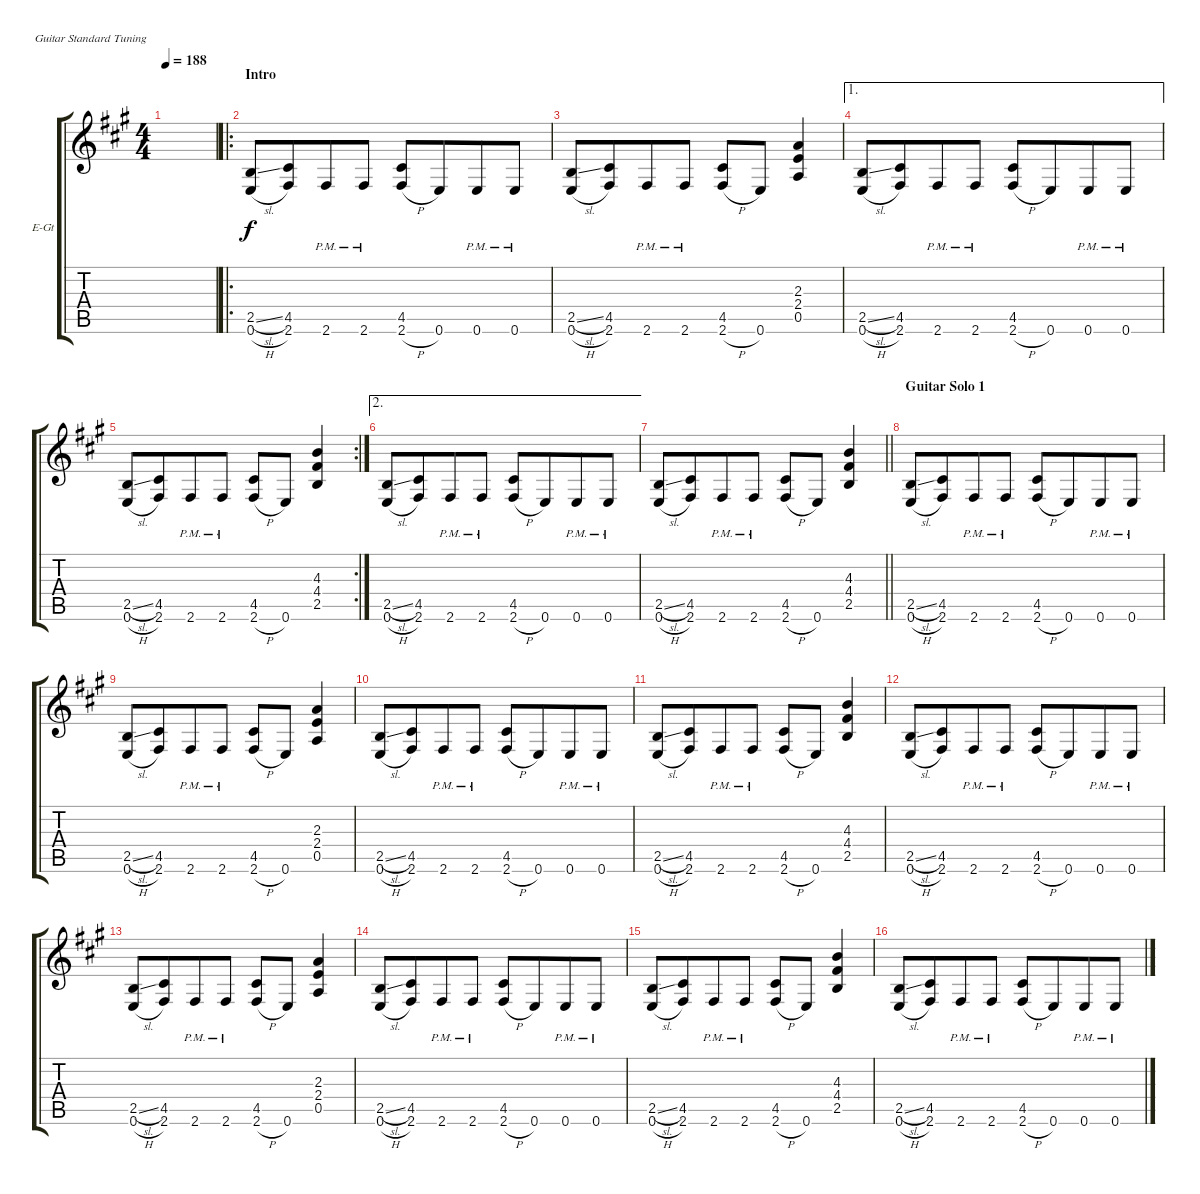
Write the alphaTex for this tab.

\bracketExtendMode groupsimilarinstruments
\firstSystemTrackNameOrientation horizontal
\otherSystemsTrackNameOrientation horizontal
\track ("Kirk Hammett" "E-Gt") {instrument distortionguitar}
\staff {score tabs}
\tuning (E4 B3 G3 D3 A2 E2)
\ts (4 4)
\beaming (8 4 4)
\tempo 188
\clef g2
\ks a
|
\ro
\section ("" "Intro")
(2.5{sl} 0.6{h}).8 (4.5 2.6).8 2.6{pm}.8 2.6{pm}.8 (4.5 2.6{h}).8 0.6.8 0.6{pm}.8 0.6{pm}.8 |
(2.5{sl} 0.6{h}).8 (4.5 2.6).8 2.6{pm}.8 2.6{pm}.8 (4.5 2.6{h}).8 0.6.8 (2.3 2.4 0.5).4 |
\ae 1
(2.5{sl} 0.6{h}).8 (4.5 2.6).8 2.6{pm}.8 2.6{pm}.8 (4.5 2.6{h}).8 0.6.8 0.6{pm}.8 0.6{pm}.8 |
\rc 2
(2.5{sl} 0.6{h}).8 (4.5 2.6).8 2.6{pm}.8 2.6{pm}.8 (4.5 2.6{h}).8 0.6.8 (4.3 4.4 2.5).4 |
\ae 2
(2.5{sl} 0.6{h}).8 (4.5 2.6).8 2.6{pm}.8 2.6{pm}.8 (4.5 2.6{h}).8 0.6.8 0.6{pm}.8 0.6{pm}.8 |
\barLineRight lightlight
(2.5{sl} 0.6{h}).8 (4.5 2.6).8 2.6{pm}.8 2.6{pm}.8 (4.5 2.6{h}).8 0.6.8 (4.3 4.4 2.5).4 |
\section ("" "Guitar Solo 1")
(2.5{sl} 0.6{h}).8 (4.5 2.6).8 2.6{pm}.8 2.6{pm}.8 (4.5 2.6{h}).8 0.6.8 0.6{pm}.8 0.6{pm}.8 |
(2.5{sl} 0.6{h}).8 (4.5 2.6).8 2.6{pm}.8 2.6{pm}.8 (4.5 2.6{h}).8 0.6.8 (2.3 2.4 0.5).4 |
(2.5{sl} 0.6{h}).8 (4.5 2.6).8 2.6{pm}.8 2.6{pm}.8 (4.5 2.6{h}).8 0.6.8 0.6{pm}.8 0.6{pm}.8 |
(2.5{sl} 0.6{h}).8 (4.5 2.6).8 2.6{pm}.8 2.6{pm}.8 (4.5 2.6{h}).8 0.6.8 (4.3 4.4 2.5).4 |
(2.5{sl} 0.6{h}).8 (4.5 2.6).8 2.6{pm}.8 2.6{pm}.8 (4.5 2.6{h}).8 0.6.8 0.6{pm}.8 0.6{pm}.8 |
(2.5{sl} 0.6{h}).8 (4.5 2.6).8 2.6{pm}.8 2.6{pm}.8 (4.5 2.6{h}).8 0.6.8 (2.3 2.4 0.5).4 |
(2.5{sl} 0.6{h}).8 (4.5 2.6).8 2.6{pm}.8 2.6{pm}.8 (4.5 2.6{h}).8 0.6.8 0.6{pm}.8 0.6{pm}.8 |
(2.5{sl} 0.6{h}).8 (4.5 2.6).8 2.6{pm}.8 2.6{pm}.8 (4.5 2.6{h}).8 0.6.8 (4.3 4.4 2.5).4 |
(2.5{sl} 0.6{h}).8 (4.5 2.6).8 2.6{pm}.8 2.6{pm}.8 (4.5 2.6{h}).8 0.6.8 0.6{pm}.8 0.6{pm}.8
